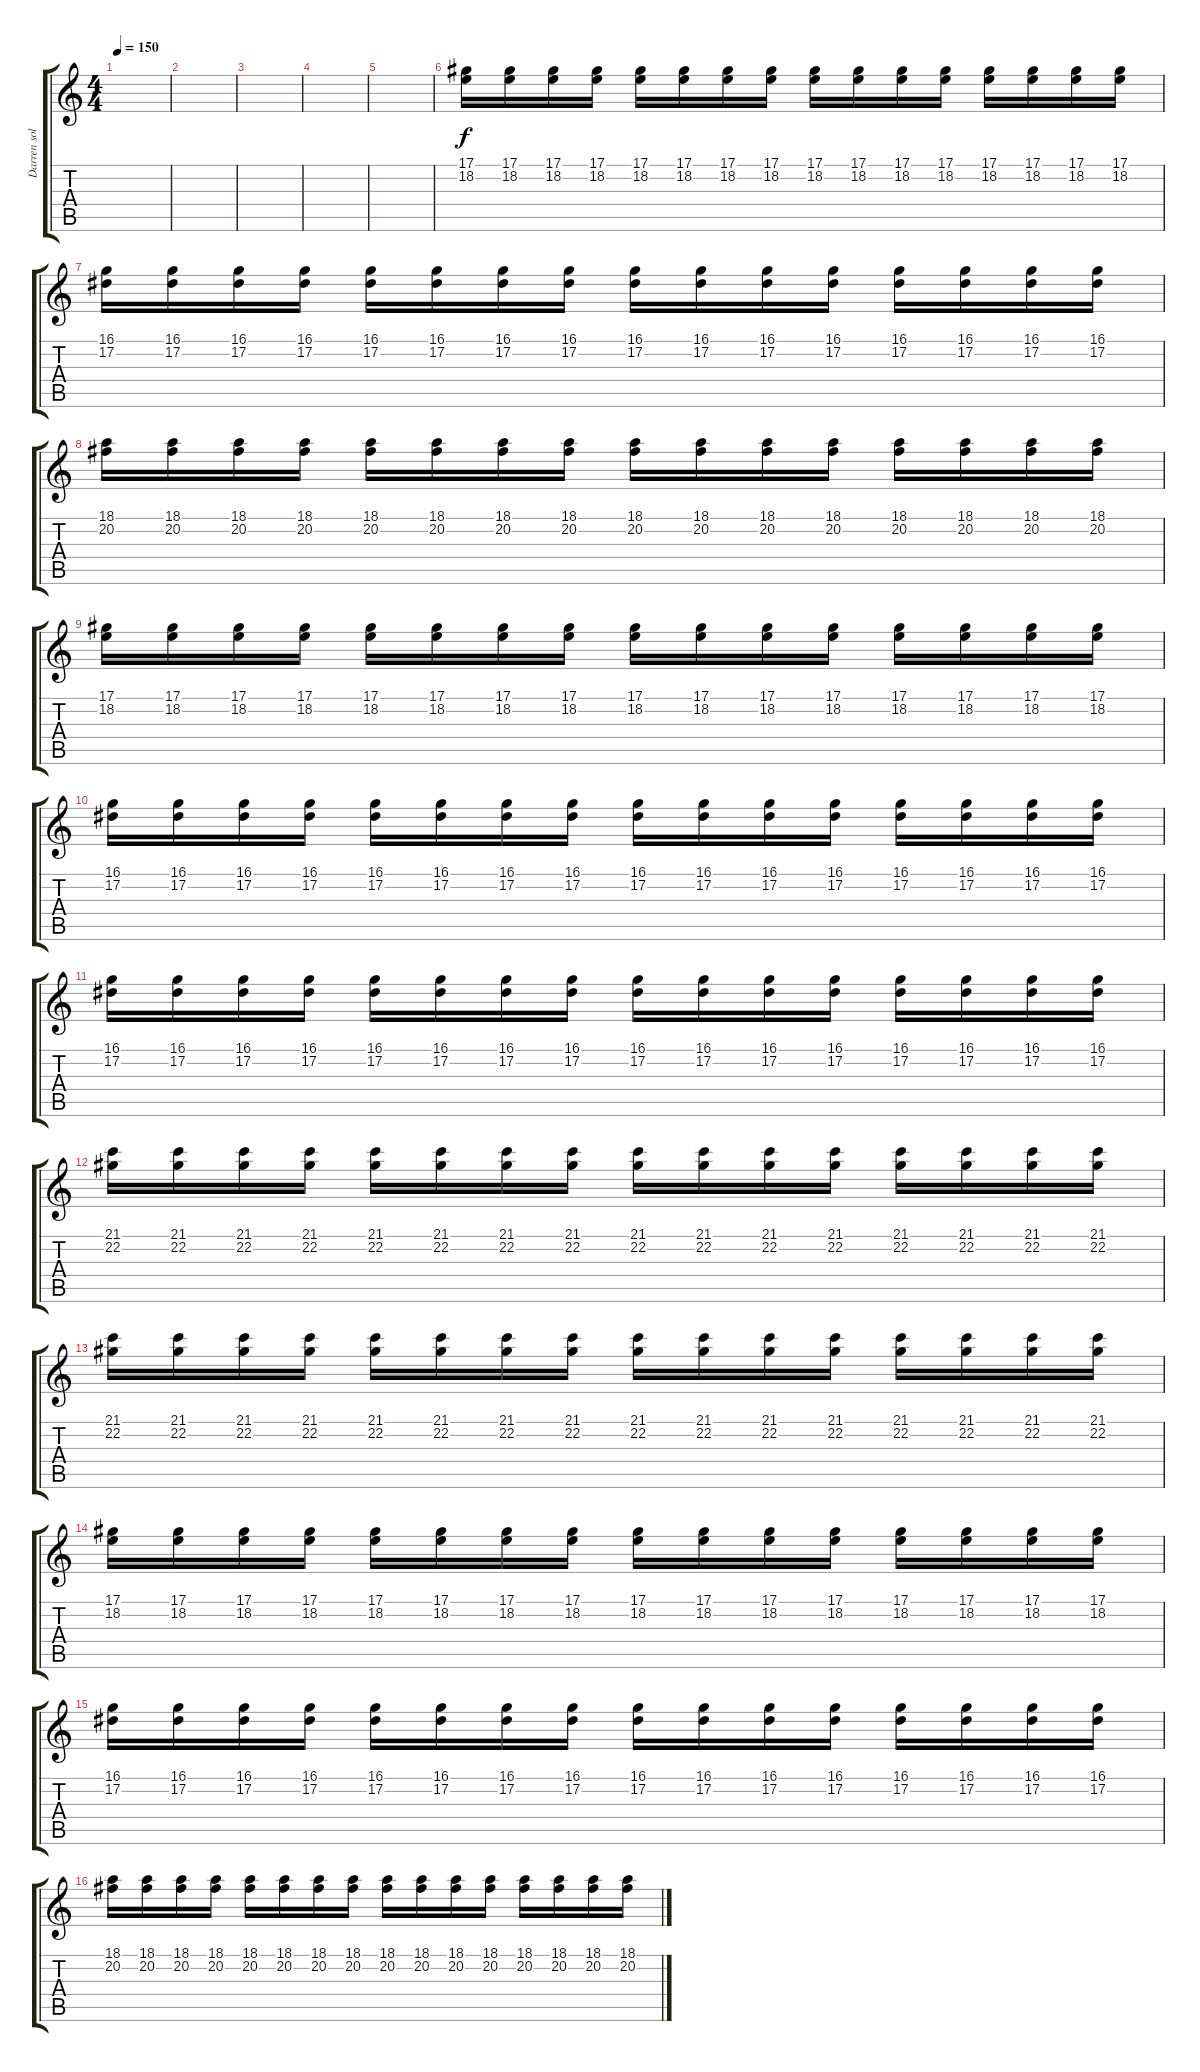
\track ("Darren solo" "Darren sol") {instrument sitar}
\staff {score tabs}
\tuning (Eb4 Bb3 Gb3 Db3 Ab2 Db2) {hide}
\ts (4 4)
\tempo 150
\clef g2
\ks c
|
|
|
|
|
(17.1 18.2).16 (17.1 18.2).16 (17.1 18.2).16 (17.1 18.2).16 (17.1 18.2).16 (17.1 18.2).16 (17.1 18.2).16 (17.1 18.2).16 (17.1 18.2).16 (17.1 18.2).16 (17.1 18.2).16 (17.1 18.2).16 (17.1 18.2).16 (17.1 18.2).16 (17.1 18.2).16 (17.1 18.2).16 |
(16.1 17.2).16 (16.1 17.2).16 (16.1 17.2).16 (16.1 17.2).16 (16.1 17.2).16 (16.1 17.2).16 (16.1 17.2).16 (16.1 17.2).16 (16.1 17.2).16 (16.1 17.2).16 (16.1 17.2).16 (16.1 17.2).16 (16.1 17.2).16 (16.1 17.2).16 (16.1 17.2).16 (16.1 17.2).16 |
(18.1 20.2).16 (18.1 20.2).16 (18.1 20.2).16 (18.1 20.2).16 (18.1 20.2).16 (18.1 20.2).16 (18.1 20.2).16 (18.1 20.2).16 (18.1 20.2).16 (18.1 20.2).16 (18.1 20.2).16 (18.1 20.2).16 (18.1 20.2).16 (18.1 20.2).16 (18.1 20.2).16 (18.1 20.2).16 |
(17.1 18.2).16 (17.1 18.2).16 (17.1 18.2).16 (17.1 18.2).16 (17.1 18.2).16 (17.1 18.2).16 (17.1 18.2).16 (17.1 18.2).16 (17.1 18.2).16 (17.1 18.2).16 (17.1 18.2).16 (17.1 18.2).16 (17.1 18.2).16 (17.1 18.2).16 (17.1 18.2).16 (17.1 18.2).16 |
(16.1 17.2).16 (16.1 17.2).16 (16.1 17.2).16 (16.1 17.2).16 (16.1 17.2).16 (16.1 17.2).16 (16.1 17.2).16 (16.1 17.2).16 (16.1 17.2).16 (16.1 17.2).16 (16.1 17.2).16 (16.1 17.2).16 (16.1 17.2).16 (16.1 17.2).16 (16.1 17.2).16 (16.1 17.2).16 |
(16.1 17.2).16 (16.1 17.2).16 (16.1 17.2).16 (16.1 17.2).16 (16.1 17.2).16 (16.1 17.2).16 (16.1 17.2).16 (16.1 17.2).16 (16.1 17.2).16 (16.1 17.2).16 (16.1 17.2).16 (16.1 17.2).16 (16.1 17.2).16 (16.1 17.2).16 (16.1 17.2).16 (16.1 17.2).16 |
(21.1 22.2).16 (21.1 22.2).16 (21.1 22.2).16 (21.1 22.2).16 (21.1 22.2).16 (21.1 22.2).16 (21.1 22.2).16 (21.1 22.2).16 (21.1 22.2).16 (21.1 22.2).16 (21.1 22.2).16 (21.1 22.2).16 (21.1 22.2).16 (21.1 22.2).16 (21.1 22.2).16 (21.1 22.2).16 |
(21.1 22.2).16 (21.1 22.2).16 (21.1 22.2).16 (21.1 22.2).16 (21.1 22.2).16 (21.1 22.2).16 (21.1 22.2).16 (21.1 22.2).16 (21.1 22.2).16 (21.1 22.2).16 (21.1 22.2).16 (21.1 22.2).16 (21.1 22.2).16 (21.1 22.2).16 (21.1 22.2).16 (21.1 22.2).16 |
(17.1 18.2).16 (17.1 18.2).16 (17.1 18.2).16 (17.1 18.2).16 (17.1 18.2).16 (17.1 18.2).16 (17.1 18.2).16 (17.1 18.2).16 (17.1 18.2).16 (17.1 18.2).16 (17.1 18.2).16 (17.1 18.2).16 (17.1 18.2).16 (17.1 18.2).16 (17.1 18.2).16 (17.1 18.2).16 |
(16.1 17.2).16 (16.1 17.2).16 (16.1 17.2).16 (16.1 17.2).16 (16.1 17.2).16 (16.1 17.2).16 (16.1 17.2).16 (16.1 17.2).16 (16.1 17.2).16 (16.1 17.2).16 (16.1 17.2).16 (16.1 17.2).16 (16.1 17.2).16 (16.1 17.2).16 (16.1 17.2).16 (16.1 17.2).16 |
(18.1 20.2).16 (18.1 20.2).16 (18.1 20.2).16 (18.1 20.2).16 (18.1 20.2).16 (18.1 20.2).16 (18.1 20.2).16 (18.1 20.2).16 (18.1 20.2).16 (18.1 20.2).16 (18.1 20.2).16 (18.1 20.2).16 (18.1 20.2).16 (18.1 20.2).16 (18.1 20.2).16 (18.1 20.2).16
